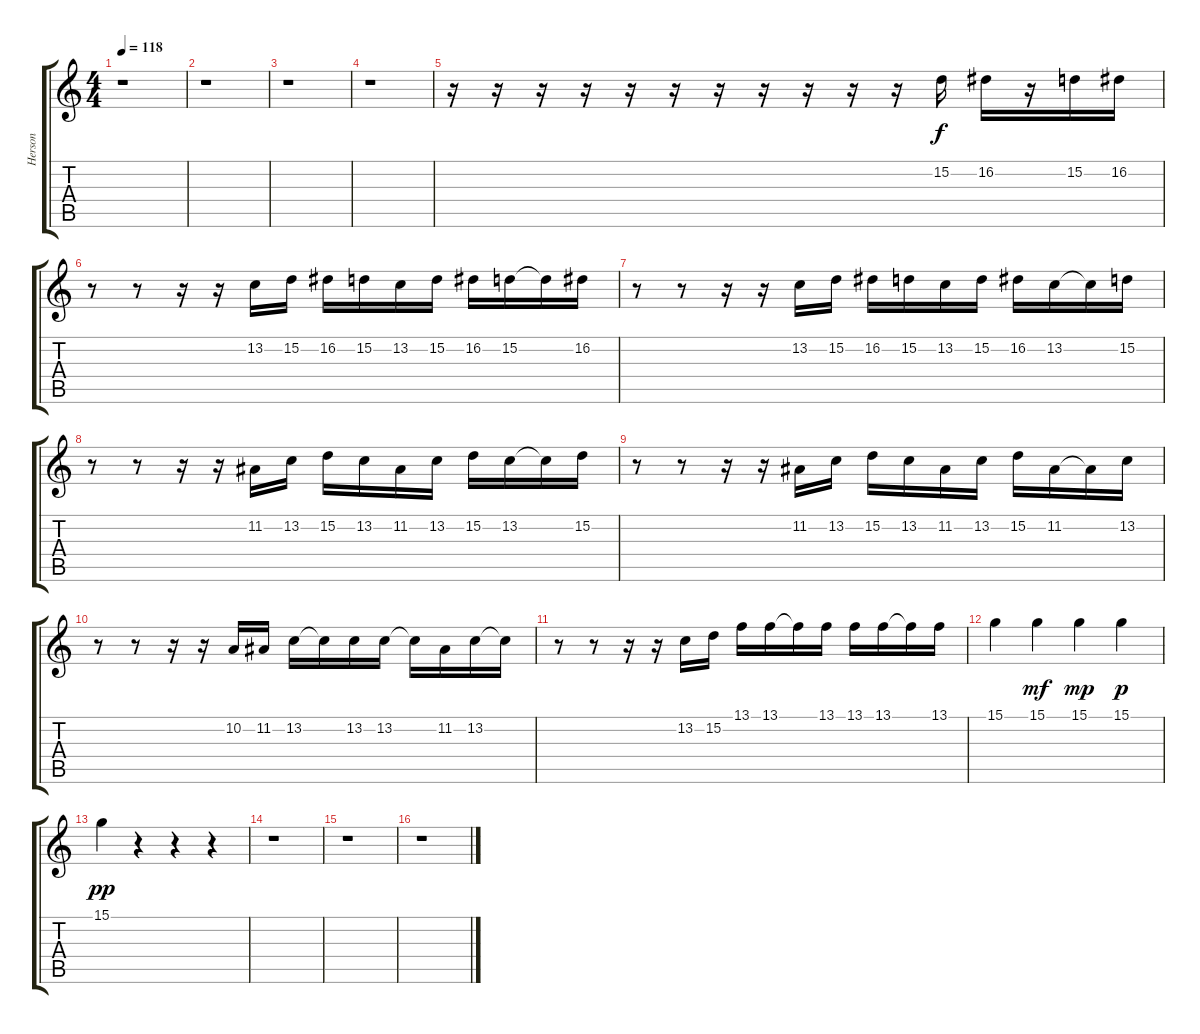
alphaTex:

\track ("Herson" "Herson") {instrument trumpet}
\staff {score tabs}
\tuning (E4 B3 G3 D3 A2 E2) {hide}
\ts (4 4)
\tempo 118
\clef g2
\ks c
r.1{dy f instrument trumpet} |
r.1 |
r.1 |
r.1 |
r.16 r.16 r.16 r.16 r.16 r.16 r.16 r.16 r.16 r.16 r.16 15.2.16 16.2.16 r.16 15.2.16 16.2.16 |
r.8 r.8 r.16 r.16 13.2.16 15.2.16 16.2.16 15.2.16 13.2.16 15.2.16 16.2.16 15.2.16 15.2{t}.16 16.2.16 |
r.8 r.8 r.16 r.16 13.2.16 15.2.16 16.2.16 15.2.16 13.2.16 15.2.16 16.2.16 13.2.16 13.2{t}.16 15.2.16 |
r.8 r.8 r.16 r.16 11.2.16 13.2.16 15.2.16 13.2.16 11.2.16 13.2.16 15.2.16 13.2.16 13.2{t}.16 15.2.16 |
r.8 r.8 r.16 r.16 11.2.16 13.2.16 15.2.16 13.2.16 11.2.16 13.2.16 15.2.16 11.2.16 11.2{t}.16 13.2.16 |
r.8 r.8 r.16 r.16 10.2.16 11.2.16 13.2.16 13.2{t}.16 13.2.16 13.2.16 13.2{t}.16 11.2.16 13.2.16 13.2{t}.16 |
r.8 r.8 r.16 r.16 13.2.16 15.2.16 13.1.16 13.1.16 13.1{t}.16 13.1.16 13.1.16 13.1.16 13.1{t}.16 13.1.16 |
15.1.4 15.1.4{dy mf} 15.1.4{dy mp} 15.1.4{dy p} |
15.1.4{dy pp} r.4 r.4 r.4 |
r.1 |
r.1 |
r.1
